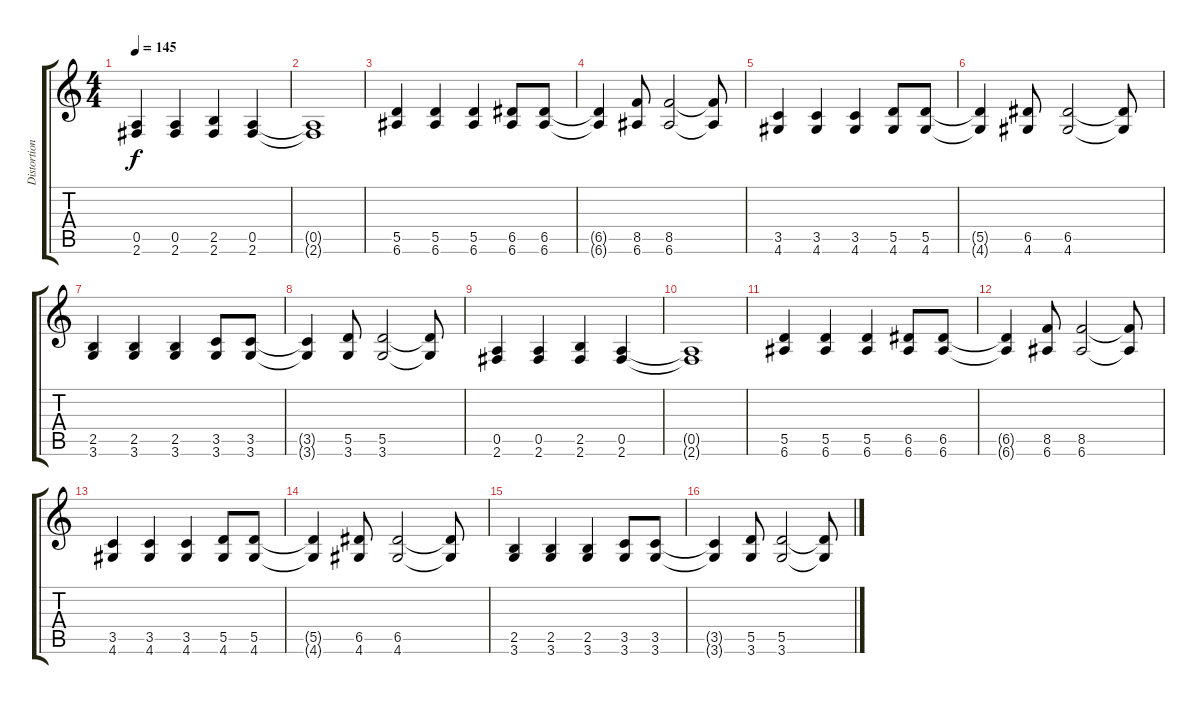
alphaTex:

\track ("Distortion" "Distortion") {instrument distortionguitar}
\staff {score tabs}
\tuning (E4 B3 G3 D3 A2 E2) {hide}
\ts (4 4)
\tempo 145
\clef g2
\ks c
(0.5 2.6).4{dy f} (0.5 2.6).4 (2.5 2.6).4 (0.5 2.6).4 |
(0.5{t} 2.6{t}).1 |
(5.5 6.6).4 (5.5 6.6).4 (5.5 6.6).4 (6.5 6.6).8 (6.5 6.6).8 |
(6.5{t} 6.6{t}).4 (8.5 6.6).8 (8.5 6.6).2 (8.5{t} 6.6{t}).8 |
(3.5 4.6).4 (3.5 4.6).4 (3.5 4.6).4 (5.5 4.6).8 (5.5 4.6).8 |
(5.5{t} 4.6{t}).4 (6.5 4.6).8 (6.5 4.6).2 (6.5{t} 4.6{t}).8 |
(2.5 3.6).4 (2.5 3.6).4 (2.5 3.6).4 (3.5 3.6).8 (3.5 3.6).8 |
(3.5{t} 3.6{t}).4 (5.5 3.6).8 (5.5 3.6).2 (5.5{t} 3.6{t}).8 |
(0.5 2.6).4 (0.5 2.6).4 (2.5 2.6).4 (0.5 2.6).4 |
(0.5{t} 2.6{t}).1 |
(5.5 6.6).4 (5.5 6.6).4 (5.5 6.6).4 (6.5 6.6).8 (6.5 6.6).8 |
(6.5{t} 6.6{t}).4 (8.5 6.6).8 (8.5 6.6).2 (8.5{t} 6.6{t}).8 |
(3.5 4.6).4 (3.5 4.6).4 (3.5 4.6).4 (5.5 4.6).8 (5.5 4.6).8 |
(5.5{t} 4.6{t}).4 (6.5 4.6).8 (6.5 4.6).2 (6.5{t} 4.6{t}).8 |
(2.5 3.6).4 (2.5 3.6).4 (2.5 3.6).4 (3.5 3.6).8 (3.5 3.6).8 |
(3.5{t} 3.6{t}).4 (5.5 3.6).8 (5.5 3.6).2 (5.5{t} 3.6{t}).8
